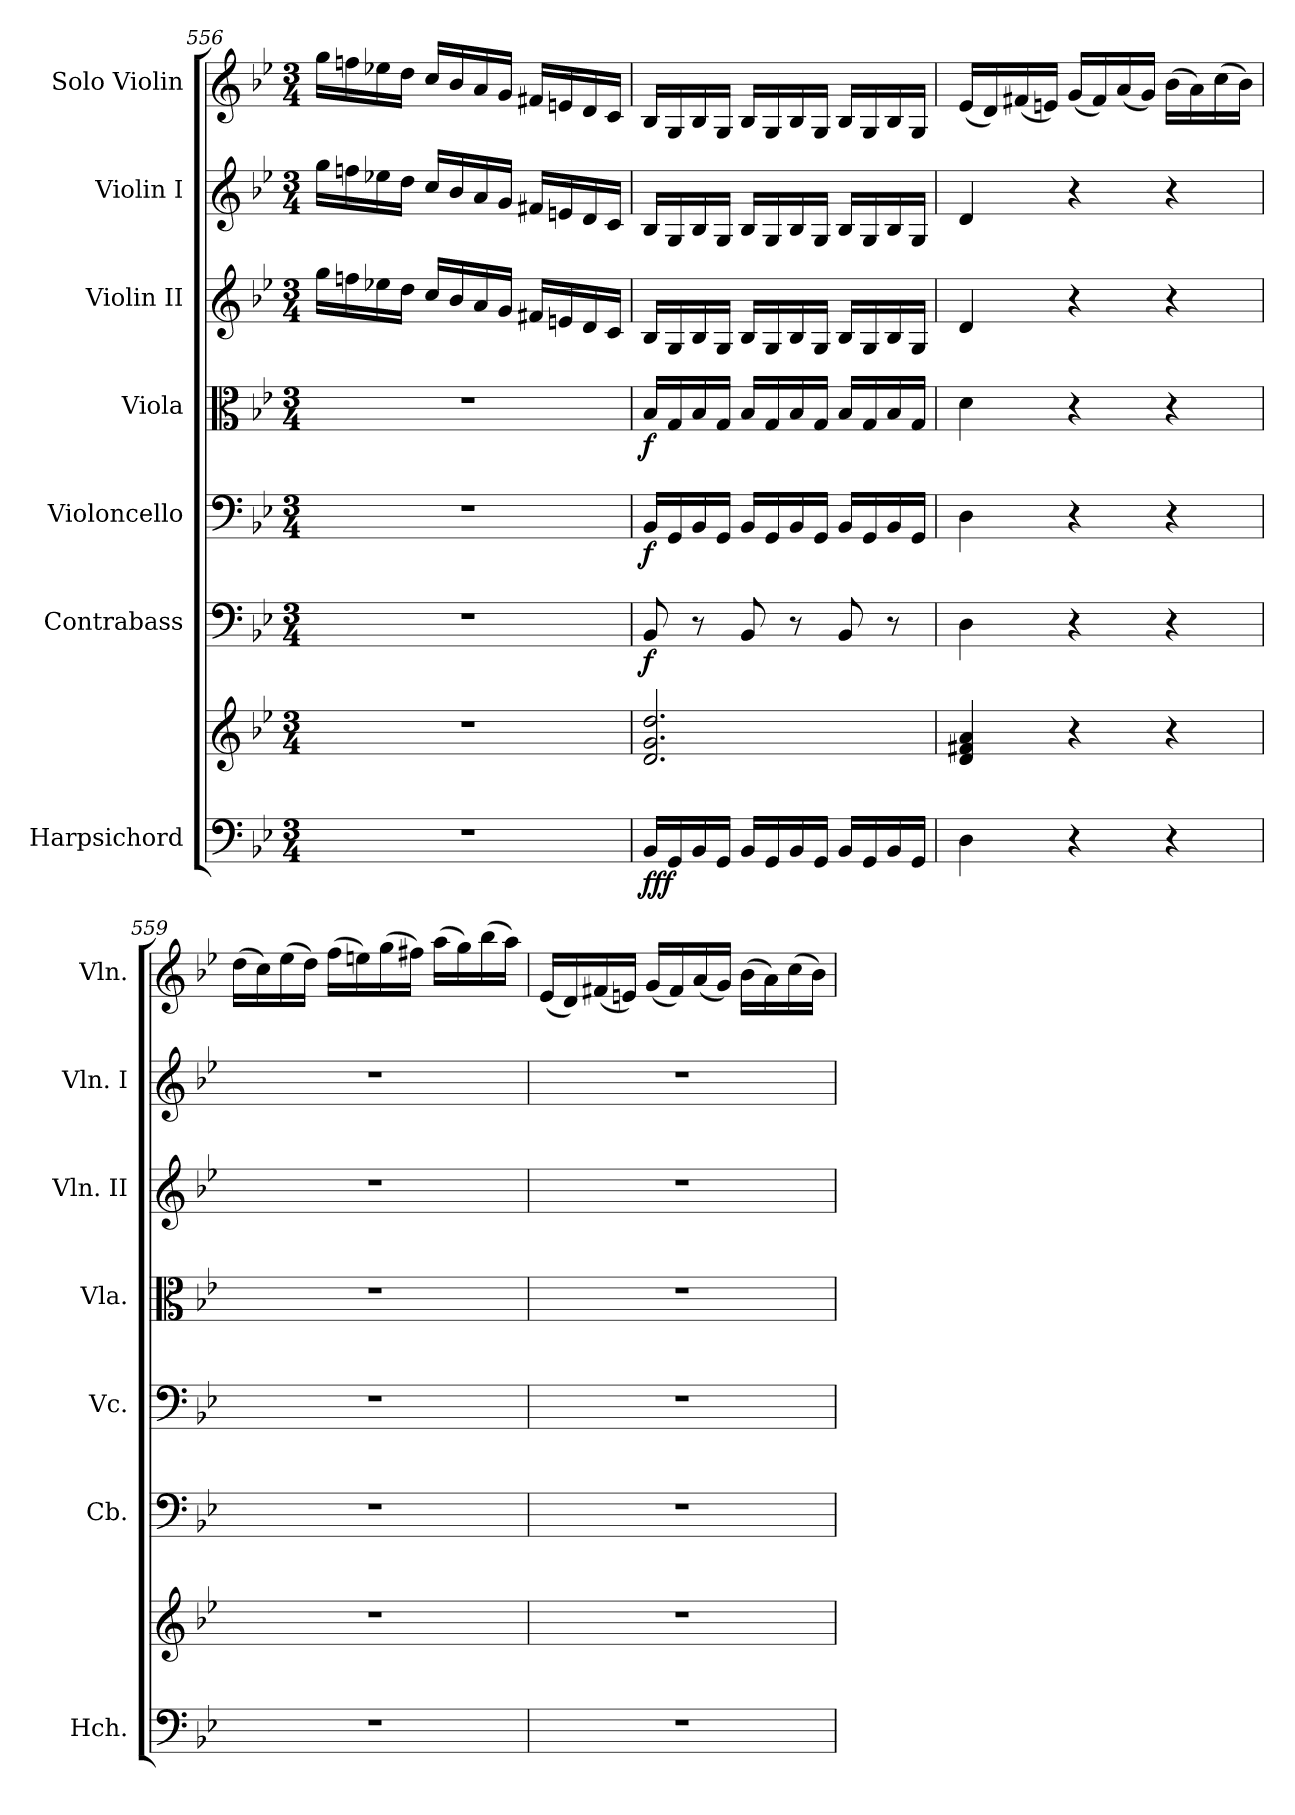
**kern	**kern	**dynam	**kern	**dynam	**kern	**dynam	**kern	**dynam	**kern	**kern	**kern
*part7	*part7	*part7	*part6	*part6	*part5	*part5	*part4	*part4	*part3	*part2	*part1
*staff8	*staff7	*staff7/8	*staff6	*staff6	*staff5	*staff5	*staff4	*staff4	*staff3	*staff2	*staff1
*I"Harpsichord	*	*	*I"Contrabass	*	*I"Violoncello	*	*I"Viola	*	*I"Violin II	*I"Violin I	*I"Solo Violin
*I'Hch.	*	*	*I'Cb.	*	*I'Vc.	*	*I'Vla.	*	*I'Vln. II	*I'Vln. I	*I'Vln.
!!LO:PB:g=z
*clefF4	*clefG2	*	*clefF4	*	*clefF4	*	*clefC3	*	*clefG2	*clefG2	*clefG2
*	*	*	*ITrd7c12	*	*	*	*	*	*	*	*
*k[b-e-]	*k[b-e-]	*	*k[b-e-]	*	*k[b-e-]	*	*k[b-e-]	*	*k[b-e-]	*k[b-e-]	*k[b-e-]
*M3/4	*M3/4	*	*M3/4	*	*M3/4	*	*M3/4	*	*M3/4	*M3/4	*M3/4
=556	=556	=556	=556	=556	=556	=556	=556	=556	=556	=556	=556
2.r	2.r	.	2.r	.	2.r	.	2.r	.	16gg\LL	16gg\LL	16gg\LL
.	.	.	.	.	.	.	.	.	16ffn\	16ffn\	16ffn\
.	.	.	.	.	.	.	.	.	16ee-X\	16ee-X\	16ee-X\
.	.	.	.	.	.	.	.	.	16dd\JJ	16dd\JJ	16dd\JJ
.	.	.	.	.	.	.	.	.	16cc/LL	16cc/LL	16cc/LL
.	.	.	.	.	.	.	.	.	16b-/	16b-/	16b-/
.	.	.	.	.	.	.	.	.	16a/	16a/	16a/
.	.	.	.	.	.	.	.	.	16g/JJ	16g/JJ	16g/JJ
.	.	.	.	.	.	.	.	.	16f#X/LL	16f#X/LL	16f#X/LL
.	.	.	.	.	.	.	.	.	16en/	16en/	16en/
.	.	.	.	.	.	.	.	.	16d/	16d/	16d/
.	.	.	.	.	.	.	.	.	16c/JJ	16c/JJ	16c/JJ
=557	=557	=557	=557	=557	=557	=557	=557	=557	=557	=557	=557
!	!	!LO:DY:b=2	!	!	!	!	!	!	!	!	!
!	!	!LO:DY:n=1:b	!	!	!	!	!	!	!	!	!
!	!	!LO:DY:n=2:b	!	!LO:DY:b	!	!LO:DY:b	!	!LO:DY:b	!	!	!
16BB-/LL	2.d/ 2.g/ 2.dd/	f f f	8BBB-/	f	16BB-/LL	f	16B-/LL	f	16B-/LL	16B-/LL	16B-/LL
16GG/	.	.	.	.	16GG/	.	16G/	.	16G/	16G/	16G/
16BB-/	.	.	8r	.	16BB-/	.	16B-/	.	16B-/	16B-/	16B-/
16GG/JJ	.	.	.	.	16GG/JJ	.	16G/JJ	.	16G/JJ	16G/JJ	16G/JJ
16BB-/LL	.	.	8BBB-/	.	16BB-/LL	.	16B-/LL	.	16B-/LL	16B-/LL	16B-/LL
16GG/	.	.	.	.	16GG/	.	16G/	.	16G/	16G/	16G/
16BB-/	.	.	8r	.	16BB-/	.	16B-/	.	16B-/	16B-/	16B-/
16GG/JJ	.	.	.	.	16GG/JJ	.	16G/JJ	.	16G/JJ	16G/JJ	16G/JJ
16BB-/LL	.	.	8BBB-/	.	16BB-/LL	.	16B-/LL	.	16B-/LL	16B-/LL	16B-/LL
16GG/	.	.	.	.	16GG/	.	16G/	.	16G/	16G/	16G/
16BB-/	.	.	8r	.	16BB-/	.	16B-/	.	16B-/	16B-/	16B-/
16GG/JJ	.	.	.	.	16GG/JJ	.	16G/JJ	.	16G/JJ	16G/JJ	16G/JJ
!!LO:PB:g=z
=558	=558	=558	=558	=558	=558	=558	=558	=558	=558	=558	=558
4D\	4d/ 4f#X/ 4a/	.	4DD\	.	4D\	.	4d\	.	4d/	4d/	(<16e-/LL
.	.	.	.	.	.	.	.	.	.	.	16d/)
.	.	.	.	.	.	.	.	.	.	.	(<16f#X/
.	.	.	.	.	.	.	.	.	.	.	16en/JJ)
4r	4r	.	4r	.	4r	.	4r	.	4r	4r	(<16g/LL
.	.	.	.	.	.	.	.	.	.	.	16f#/)
.	.	.	.	.	.	.	.	.	.	.	(<16a/
.	.	.	.	.	.	.	.	.	.	.	16g/JJ)
4r	4r	.	4r	.	4r	.	4r	.	4r	4r	(>16b-\LL
.	.	.	.	.	.	.	.	.	.	.	16a\)
.	.	.	.	.	.	.	.	.	.	.	(>16cc\
.	.	.	.	.	.	.	.	.	.	.	16b-\JJ)
=559	=559	=559	=559	=559	=559	=559	=559	=559	=559	=559	=559
2.r	2.r	.	2.r	.	2.r	.	2.r	.	2.r	2.r	(>16dd\LL
.	.	.	.	.	.	.	.	.	.	.	16cc\)
.	.	.	.	.	.	.	.	.	.	.	(>16ee-\
.	.	.	.	.	.	.	.	.	.	.	16dd\JJ)
.	.	.	.	.	.	.	.	.	.	.	(>16ff\LL
.	.	.	.	.	.	.	.	.	.	.	16een\)
.	.	.	.	.	.	.	.	.	.	.	(>16gg\
.	.	.	.	.	.	.	.	.	.	.	16ff#X\JJ)
.	.	.	.	.	.	.	.	.	.	.	(>16aa\LL
.	.	.	.	.	.	.	.	.	.	.	16gg\)
.	.	.	.	.	.	.	.	.	.	.	(>16bb-\
.	.	.	.	.	.	.	.	.	.	.	16aa\JJ)
=560	=560	=560	=560	=560	=560	=560	=560	=560	=560	=560	=560
2.r	2.r	.	2.r	.	2.r	.	2.r	.	2.r	2.r	(<16e-/LL
.	.	.	.	.	.	.	.	.	.	.	16d/)
.	.	.	.	.	.	.	.	.	.	.	(<16f#X/
.	.	.	.	.	.	.	.	.	.	.	16en/JJ)
.	.	.	.	.	.	.	.	.	.	.	(<16g/LL
.	.	.	.	.	.	.	.	.	.	.	16f#/)
.	.	.	.	.	.	.	.	.	.	.	(<16a/
.	.	.	.	.	.	.	.	.	.	.	16g/JJ)
.	.	.	.	.	.	.	.	.	.	.	(>16b-\LL
.	.	.	.	.	.	.	.	.	.	.	16a\)
.	.	.	.	.	.	.	.	.	.	.	(>16cc\
.	.	.	.	.	.	.	.	.	.	.	16b-\JJ)
=	=	=	=	=	=	=	=	=	=	=	=
*-	*-	*-	*-	*-	*-	*-	*-	*-	*-	*-	*-
